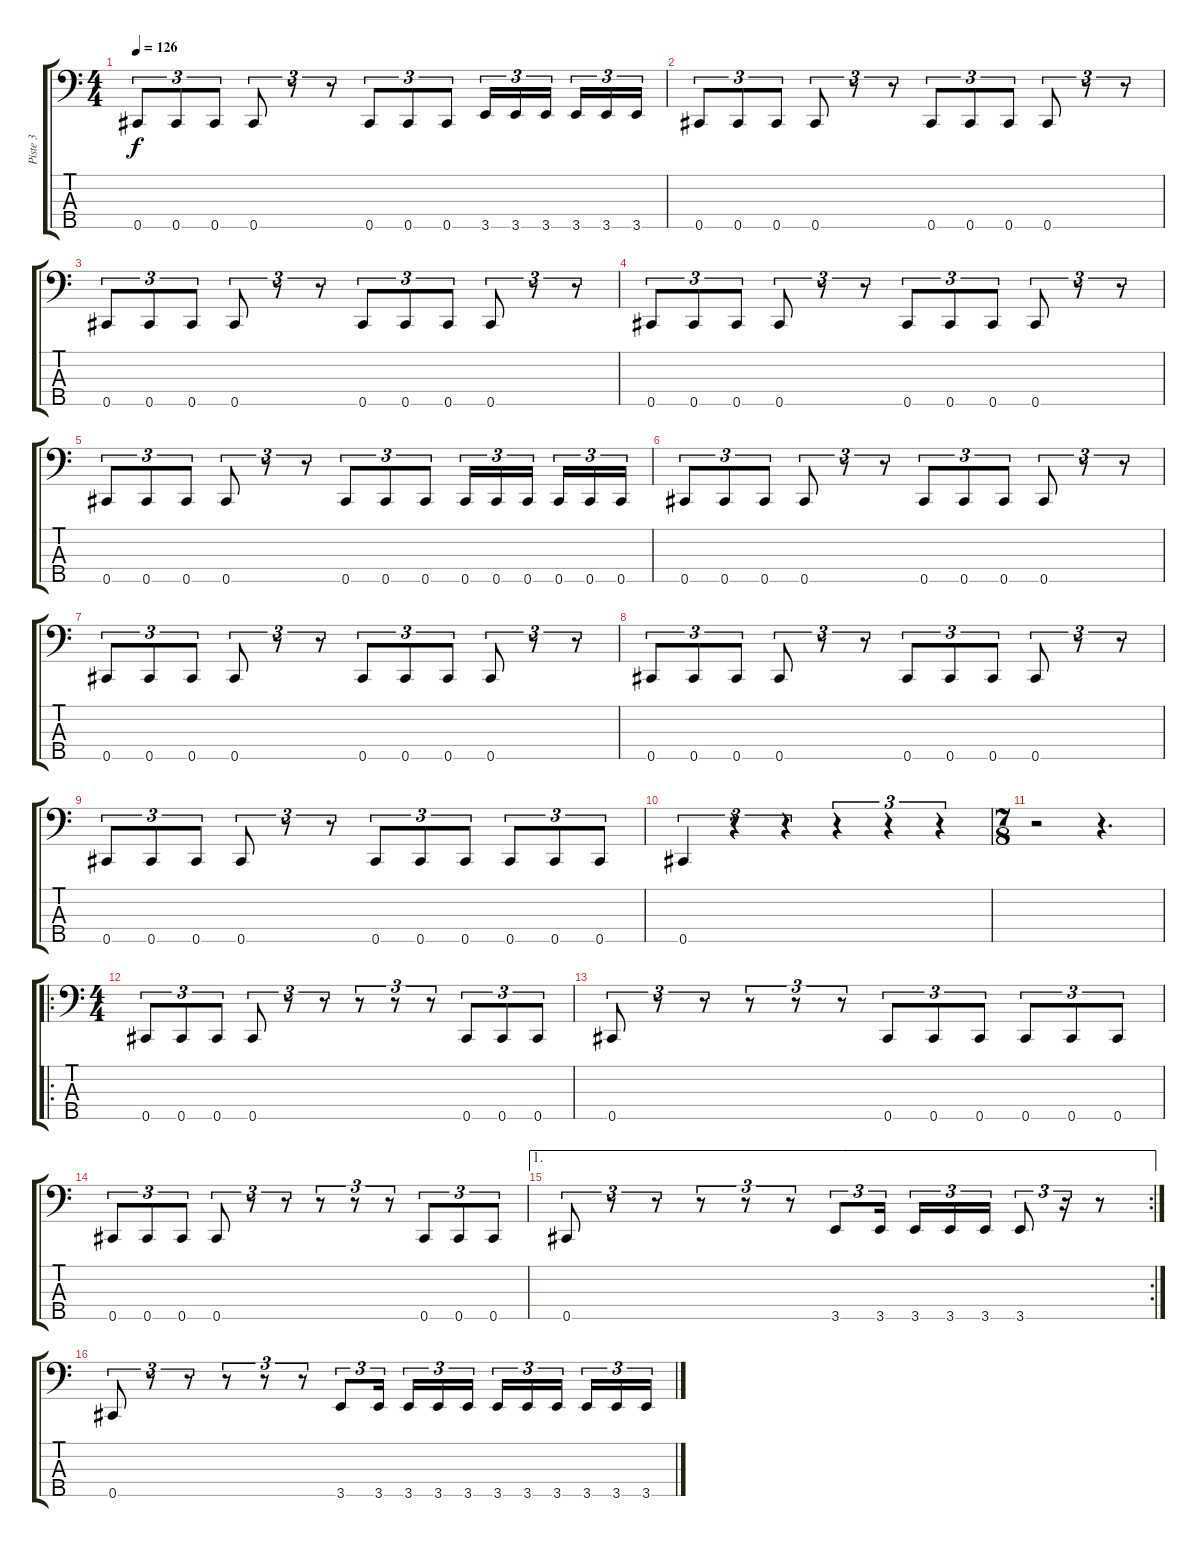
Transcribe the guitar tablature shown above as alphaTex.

\track ("Piste 3" "Piste 3") {instrument electricbassfinger}
\staff {score tabs}
\tuning (A2 E2 B1 Gb1 Db1) {hide}
\ts (4 4)
\tempo 126
\clef f4
\ks c
0.5.8{tu (3 2) dy f} 0.5.8{tu (3 2)} 0.5.8{tu (3 2)} 0.5.8{tu (3 2)} r.8{tu (3 2)} r.8{tu (3 2)} 0.5.8{tu (3 2)} 0.5.8{tu (3 2)} 0.5.8{tu (3 2)} 3.5.16{tu (3 2)} 3.5.16{tu (3 2)} 3.5.16{tu (3 2)} 3.5.16{tu (3 2)} 3.5.16{tu (3 2)} 3.5.16{tu (3 2)} |
0.5.8{tu (3 2)} 0.5.8{tu (3 2)} 0.5.8{tu (3 2)} 0.5.8{tu (3 2)} r.8{tu (3 2)} r.8{tu (3 2)} 0.5.8{tu (3 2)} 0.5.8{tu (3 2)} 0.5.8{tu (3 2)} 0.5.8{tu (3 2)} r.8{tu (3 2)} r.8{tu (3 2)} |
0.5.8{tu (3 2)} 0.5.8{tu (3 2)} 0.5.8{tu (3 2)} 0.5.8{tu (3 2)} r.8{tu (3 2)} r.8{tu (3 2)} 0.5.8{tu (3 2)} 0.5.8{tu (3 2)} 0.5.8{tu (3 2)} 0.5.8{tu (3 2)} r.8{tu (3 2)} r.8{tu (3 2)} |
0.5.8{tu (3 2)} 0.5.8{tu (3 2)} 0.5.8{tu (3 2)} 0.5.8{tu (3 2)} r.8{tu (3 2)} r.8{tu (3 2)} 0.5.8{tu (3 2)} 0.5.8{tu (3 2)} 0.5.8{tu (3 2)} 0.5.8{tu (3 2)} r.8{tu (3 2)} r.8{tu (3 2)} |
0.5.8{tu (3 2)} 0.5.8{tu (3 2)} 0.5.8{tu (3 2)} 0.5.8{tu (3 2)} r.8{tu (3 2)} r.8{tu (3 2)} 0.5.8{tu (3 2)} 0.5.8{tu (3 2)} 0.5.8{tu (3 2)} 0.5.16{tu (3 2)} 0.5.16{tu (3 2)} 0.5.16{tu (3 2)} 0.5.16{tu (3 2)} 0.5.16{tu (3 2)} 0.5.16{tu (3 2)} |
0.5.8{tu (3 2)} 0.5.8{tu (3 2)} 0.5.8{tu (3 2)} 0.5.8{tu (3 2)} r.8{tu (3 2)} r.8{tu (3 2)} 0.5.8{tu (3 2)} 0.5.8{tu (3 2)} 0.5.8{tu (3 2)} 0.5.8{tu (3 2)} r.8{tu (3 2)} r.8{tu (3 2)} |
0.5.8{tu (3 2)} 0.5.8{tu (3 2)} 0.5.8{tu (3 2)} 0.5.8{tu (3 2)} r.8{tu (3 2)} r.8{tu (3 2)} 0.5.8{tu (3 2)} 0.5.8{tu (3 2)} 0.5.8{tu (3 2)} 0.5.8{tu (3 2)} r.8{tu (3 2)} r.8{tu (3 2)} |
0.5.8{tu (3 2)} 0.5.8{tu (3 2)} 0.5.8{tu (3 2)} 0.5.8{tu (3 2)} r.8{tu (3 2)} r.8{tu (3 2)} 0.5.8{tu (3 2)} 0.5.8{tu (3 2)} 0.5.8{tu (3 2)} 0.5.8{tu (3 2)} r.8{tu (3 2)} r.8{tu (3 2)} |
0.5.8{tu (3 2)} 0.5.8{tu (3 2)} 0.5.8{tu (3 2)} 0.5.8{tu (3 2)} r.8{tu (3 2)} r.8{tu (3 2)} 0.5.8{tu (3 2)} 0.5.8{tu (3 2)} 0.5.8{tu (3 2)} 0.5.8{tu (3 2)} 0.5.8{tu (3 2)} 0.5.8{tu (3 2)} |
0.5.4{tu (3 2)} r.4{tu (3 2)} r.4{tu (3 2)} r.4{tu (3 2)} r.4{tu (3 2)} r.4{tu (3 2)} |
\ts (7 8)
r.2 r.4{d} |
\ro
\ts (4 4)
0.5.8{tu (3 2)} 0.5.8{tu (3 2)} 0.5.8{tu (3 2)} 0.5.8{tu (3 2)} r.8{tu (3 2)} r.8{tu (3 2)} r.8{tu (3 2)} r.8{tu (3 2)} r.8{tu (3 2)} 0.5.8{tu (3 2)} 0.5.8{tu (3 2)} 0.5.8{tu (3 2)} |
0.5.8{tu (3 2)} r.8{tu (3 2)} r.8{tu (3 2)} r.8{tu (3 2)} r.8{tu (3 2)} r.8{tu (3 2)} 0.5.8{tu (3 2)} 0.5.8{tu (3 2)} 0.5.8{tu (3 2)} 0.5.8{tu (3 2)} 0.5.8{tu (3 2)} 0.5.8{tu (3 2)} |
0.5.8{tu (3 2)} 0.5.8{tu (3 2)} 0.5.8{tu (3 2)} 0.5.8{tu (3 2)} r.8{tu (3 2)} r.8{tu (3 2)} r.8{tu (3 2)} r.8{tu (3 2)} r.8{tu (3 2)} 0.5.8{tu (3 2)} 0.5.8{tu (3 2)} 0.5.8{tu (3 2)} |
\ae 1
\rc 2
0.5.8{tu (3 2)} r.8{tu (3 2)} r.8{tu (3 2)} r.8{tu (3 2)} r.8{tu (3 2)} r.8{tu (3 2)} 3.5.8{tu (3 2)} 3.5.16{tu (3 2)} 3.5.16{tu (3 2)} 3.5.16{tu (3 2)} 3.5.16{tu (3 2)} 3.5.8{tu (3 2)} r.16{tu (3 2)} r.8 |
0.5.8{tu (3 2)} r.8{tu (3 2)} r.8{tu (3 2)} r.8{tu (3 2)} r.8{tu (3 2)} r.8{tu (3 2)} 3.5.8{tu (3 2)} 3.5.16{tu (3 2)} 3.5.16{tu (3 2)} 3.5.16{tu (3 2)} 3.5.16{tu (3 2)} 3.5.16{tu (3 2)} 3.5.16{tu (3 2)} 3.5.16{tu (3 2)} 3.5.16{tu (3 2)} 3.5.16{tu (3 2)} 3.5.16{tu (3 2)}
